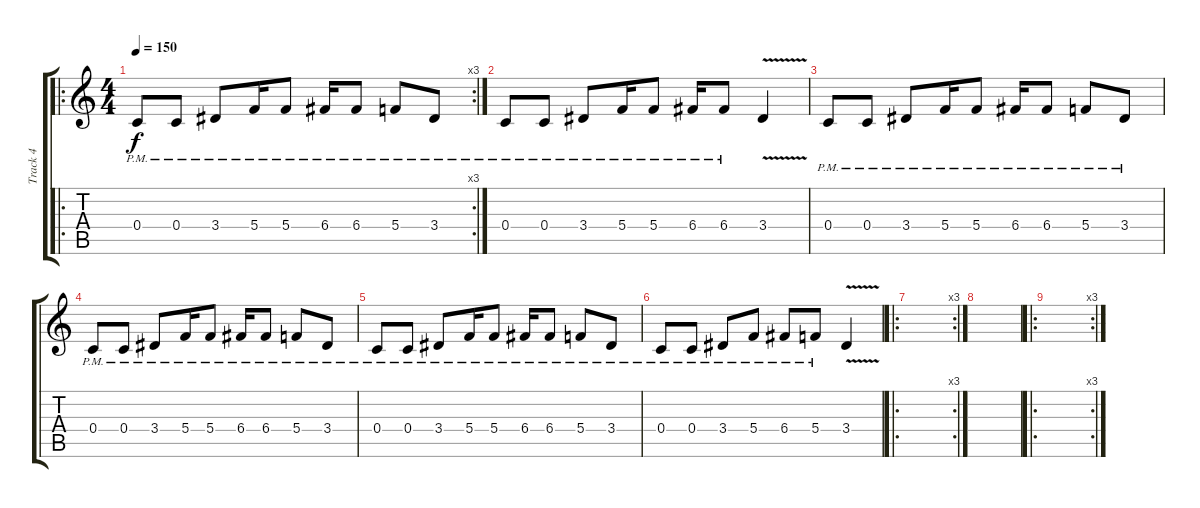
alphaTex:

\track ("Track 4" "Track 4") {instrument distortionguitar}
\staff {score tabs}
\tuning (D4 A3 F3 C3 G2 C2) {hide}
\ro
\rc 3
\ts (4 4)
\tempo 150
\clef g2
\ks c
0.4{pm}.8{dy f instrument distortionguitar} 0.4{pm}.8 3.4{pm}.8 5.4{pm}.16 5.4{pm}.8 6.4{pm}.16 6.4{pm}.8 5.4{pm}.8 3.4{pm}.8 |
0.4{pm}.8 0.4{pm}.8 3.4{pm}.8 5.4{pm}.16 5.4{pm}.8 6.4{pm}.16 6.4{pm}.8 3.4{v}.4 |
0.4{pm}.8 0.4{pm}.8 3.4{pm}.8 5.4{pm}.16 5.4{pm}.8 6.4{pm}.16 6.4{pm}.8 5.4{pm}.8 3.4{pm}.8 |
0.4{pm}.8 0.4{pm}.8 3.4{pm}.8 5.4{pm}.16 5.4{pm}.8 6.4{pm}.16 6.4{pm}.8 5.4{pm}.8 3.4{pm}.8 |
0.4{pm}.8 0.4{pm}.8 3.4{pm}.8 5.4{pm}.16 5.4{pm}.8 6.4{pm}.16 6.4{pm}.8 5.4{pm}.8 3.4{pm}.8 |
0.4{pm}.8 0.4{pm}.8 3.4{pm}.8 5.4{pm}.8 6.4{pm}.8 5.4{pm}.8 3.4{v}.4 |
\ro
\rc 3
|
|
\ro
\rc 3
